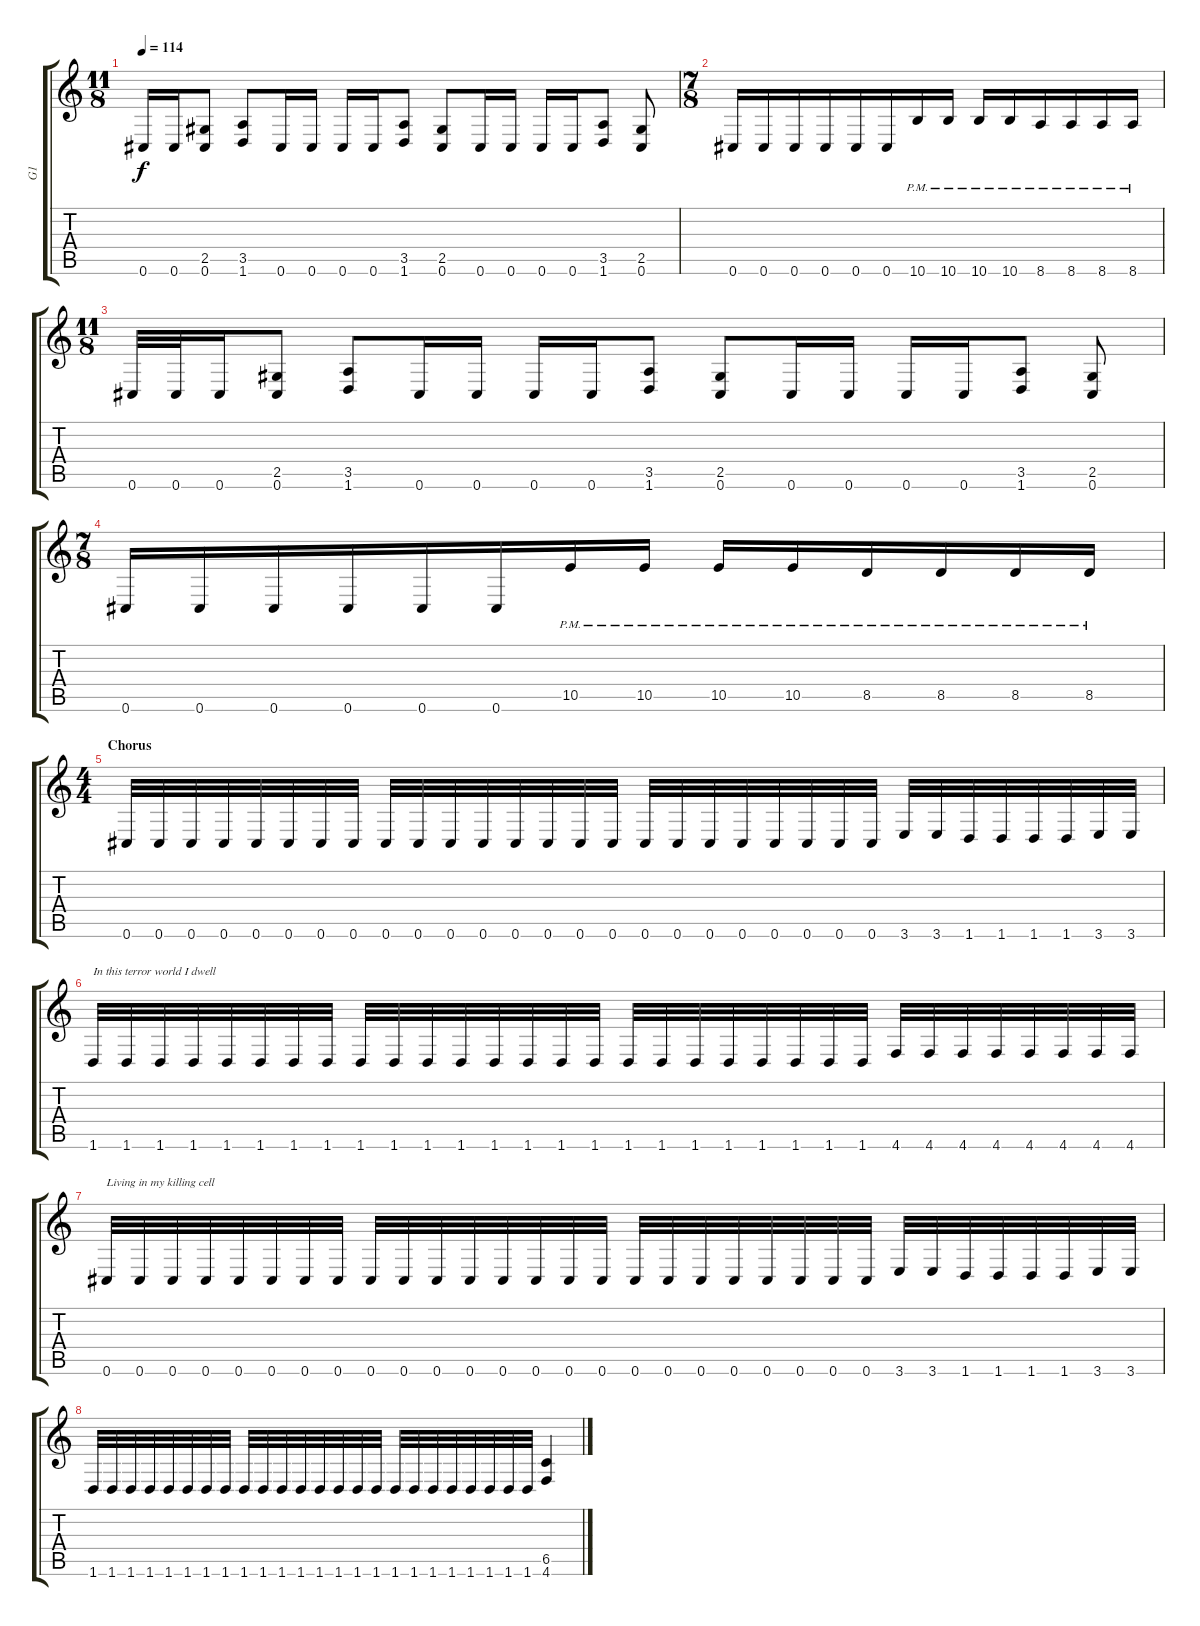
\track ("G1" "G1") {instrument distortionguitar}
\staff {score tabs}
\tuning (Db4 Ab3 E3 B2 Gb2 Db2) {hide}
\ts (11 8)
\tempo 114
\clef g2
\ks c
0.6.16{dy f} 0.6.16 (2.5 0.6).8 (3.5 1.6).8 0.6.16 0.6.16 0.6.16 0.6.16 (3.5 1.6).8 (2.5 0.6).8 0.6.16 0.6.16 0.6.16 0.6.16 (3.5 1.6).8 (2.5 0.6).8 |
\ts (7 8)
0.6.16 0.6.16 0.6.16 0.6.16 0.6.16 0.6.16 10.6{pm}.16 10.6{pm}.16 10.6{pm}.16 10.6{pm}.16 8.6{pm}.16 8.6{pm}.16 8.6{pm}.16 8.6{pm}.16 |
\ts (11 8)
0.6.32 0.6.32 0.6.16 (2.5 0.6).8 (3.5 1.6).8 0.6.16 0.6.16 0.6.16 0.6.16 (3.5 1.6).8 (2.5 0.6).8 0.6.16 0.6.16 0.6.16 0.6.16 (3.5 1.6).8 (2.5 0.6).8 |
\ts (7 8)
0.6.16 0.6.16 0.6.16 0.6.16 0.6.16 0.6.16 10.5{pm}.16 10.5{pm}.16 10.5{pm}.16 10.5{pm}.16 8.5{pm}.16 8.5{pm}.16 8.5{pm}.16 8.5{pm}.16 |
\ts (4 4)
\section ("" "Chorus")
0.6.32 0.6.32 0.6.32 0.6.32 0.6.32 0.6.32 0.6.32 0.6.32 0.6.32 0.6.32 0.6.32 0.6.32 0.6.32 0.6.32 0.6.32 0.6.32 0.6.32 0.6.32 0.6.32 0.6.32 0.6.32 0.6.32 0.6.32 0.6.32 3.6.32 3.6.32 1.6.32 1.6.32 1.6.32 1.6.32 3.6.32 3.6.32 |
1.6.32{txt "In this terror world I dwell"} 1.6.32 1.6.32 1.6.32 1.6.32 1.6.32 1.6.32 1.6.32 1.6.32 1.6.32 1.6.32 1.6.32 1.6.32 1.6.32 1.6.32 1.6.32 1.6.32 1.6.32 1.6.32 1.6.32 1.6.32 1.6.32 1.6.32 1.6.32 4.6.32 4.6.32 4.6.32 4.6.32 4.6.32 4.6.32 4.6.32 4.6.32 |
0.6.32{txt "Living in my killing cell"} 0.6.32 0.6.32 0.6.32 0.6.32 0.6.32 0.6.32 0.6.32 0.6.32 0.6.32 0.6.32 0.6.32 0.6.32 0.6.32 0.6.32 0.6.32 0.6.32 0.6.32 0.6.32 0.6.32 0.6.32 0.6.32 0.6.32 0.6.32 3.6.32 3.6.32 1.6.32 1.6.32 1.6.32 1.6.32 3.6.32 3.6.32 |
1.6.32 1.6.32 1.6.32 1.6.32 1.6.32 1.6.32 1.6.32 1.6.32 1.6.32 1.6.32 1.6.32 1.6.32 1.6.32 1.6.32 1.6.32 1.6.32 1.6.32 1.6.32 1.6.32 1.6.32 1.6.32 1.6.32 1.6.32 1.6.32 (6.5 4.6).4
